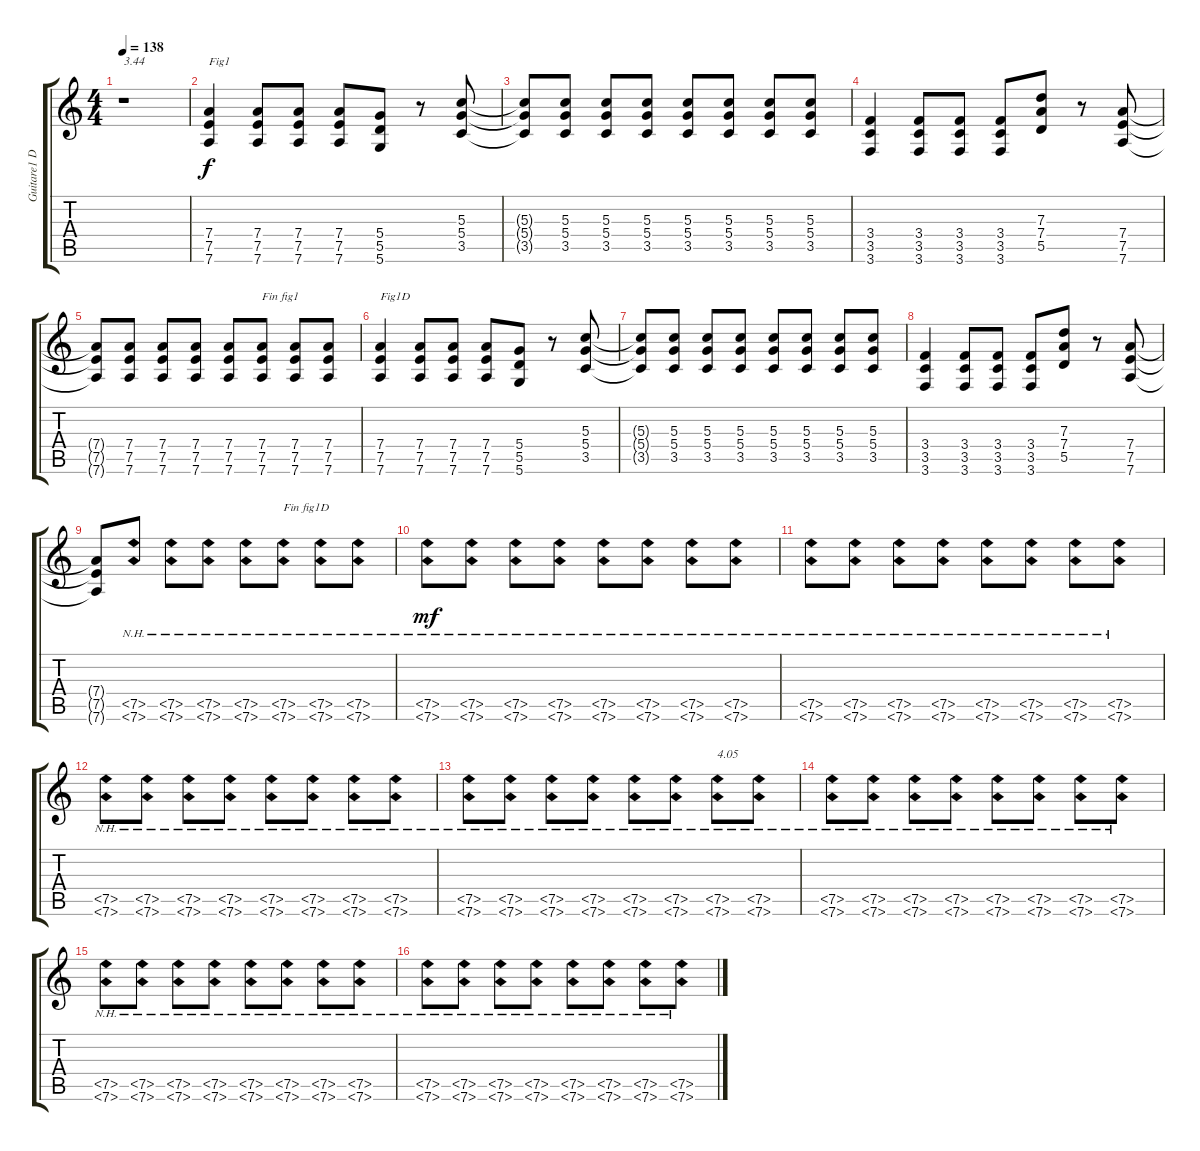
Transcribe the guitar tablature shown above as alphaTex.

\track ("Guitare1 Dr-D" "Guitare1 D") {instrument overdrivenguitar}
\staff {score tabs}
\tuning (E4 B3 G3 D3 A2 D2) {hide}
\ts (4 4)
\tempo 138
\clef g2
\ks c
r.1{txt "3.44" dy f} |
(7.4 7.5 7.6).4{txt "Fig1"} (7.4 7.5 7.6).8 (7.4 7.5 7.6).8 (7.4 7.5 7.6).8 (5.4 5.5 5.6).8 r.8 (5.3 5.4 3.5).8 |
(5.3{t} 5.4{t} 3.5{t}).8 (5.3 5.4 3.5).8 (5.3 5.4 3.5).8 (5.3 5.4 3.5).8 (5.3 5.4 3.5).8 (5.3 5.4 3.5).8 (5.3 5.4 3.5).8 (5.3 5.4 3.5).8 |
(3.4 3.5 3.6).4 (3.4 3.5 3.6).8 (3.4 3.5 3.6).8 (3.4 3.5 3.6).8 (7.3 7.4 5.5).8 r.8 (7.4 7.5 7.6).8 |
(7.4{t} 7.5{t} 7.6{t}).8 (7.4 7.5 7.6).8 (7.4 7.5 7.6).8 (7.4 7.5 7.6).8 (7.4 7.5 7.6).8 (7.4 7.5 7.6).8{txt "Fin fig1"} (7.4 7.5 7.6).8 (7.4 7.5 7.6).8 |
(7.4 7.5 7.6).4{txt "Fig1D"} (7.4 7.5 7.6).8 (7.4 7.5 7.6).8 (7.4 7.5 7.6).8 (5.4 5.5 5.6).8 r.8 (5.3 5.4 3.5).8 |
(5.3{t} 5.4{t} 3.5{t}).8 (5.3 5.4 3.5).8 (5.3 5.4 3.5).8 (5.3 5.4 3.5).8 (5.3 5.4 3.5).8 (5.3 5.4 3.5).8 (5.3 5.4 3.5).8 (5.3 5.4 3.5).8 |
(3.4 3.5 3.6).4 (3.4 3.5 3.6).8 (3.4 3.5 3.6).8 (3.4 3.5 3.6).8 (7.3 7.4 5.5).8 r.8 (7.4 7.5 7.6).8 |
(7.4{t} 7.5{t} 7.6{t}).8 (7.5{nh} 7.6{nh}).8 (7.5{nh} 7.6{nh}).8 (7.5{nh} 7.6{nh}).8 (7.5{nh} 7.6{nh}).8 (7.5{nh} 7.6{nh}).8{txt "Fin fig1D"} (7.5{nh} 7.6{nh}).8 (7.5{nh} 7.6{nh}).8 |
(7.5{nh} 7.6{nh}).8{dy mf} (7.5{nh} 7.6{nh}).8 (7.5{nh} 7.6{nh}).8 (7.5{nh} 7.6{nh}).8 (7.5{nh} 7.6{nh}).8 (7.5{nh} 7.6{nh}).8 (7.5{nh} 7.6{nh}).8 (7.5{nh} 7.6{nh}).8 |
(7.5{nh} 7.6{nh}).8 (7.5{nh} 7.6{nh}).8 (7.5{nh} 7.6{nh}).8 (7.5{nh} 7.6{nh}).8 (7.5{nh} 7.6{nh}).8 (7.5{nh} 7.6{nh}).8 (7.5{nh} 7.6{nh}).8 (7.5{nh} 7.6{nh}).8 |
(7.5{nh} 7.6{nh}).8 (7.5{nh} 7.6{nh}).8 (7.5{nh} 7.6{nh}).8 (7.5{nh} 7.6{nh}).8 (7.5{nh} 7.6{nh}).8 (7.5{nh} 7.6{nh}).8 (7.5{nh} 7.6{nh}).8 (7.5{nh} 7.6{nh}).8 |
(7.5{nh} 7.6{nh}).8 (7.5{nh} 7.6{nh}).8 (7.5{nh} 7.6{nh}).8 (7.5{nh} 7.6{nh}).8 (7.5{nh} 7.6{nh}).8 (7.5{nh} 7.6{nh}).8 (7.5{nh} 7.6{nh}).8{txt "4.05"} (7.5{nh} 7.6{nh}).8 |
(7.5{nh} 7.6{nh}).8 (7.5{nh} 7.6{nh}).8 (7.5{nh} 7.6{nh}).8 (7.5{nh} 7.6{nh}).8 (7.5{nh} 7.6{nh}).8 (7.5{nh} 7.6{nh}).8 (7.5{nh} 7.6{nh}).8 (7.5{nh} 7.6{nh}).8 |
(7.5{nh} 7.6{nh}).8 (7.5{nh} 7.6{nh}).8 (7.5{nh} 7.6{nh}).8 (7.5{nh} 7.6{nh}).8 (7.5{nh} 7.6{nh}).8 (7.5{nh} 7.6{nh}).8 (7.5{nh} 7.6{nh}).8 (7.5{nh} 7.6{nh}).8 |
(7.5{nh} 7.6{nh}).8 (7.5{nh} 7.6{nh}).8 (7.5{nh} 7.6{nh}).8 (7.5{nh} 7.6{nh}).8 (7.5{nh} 7.6{nh}).8 (7.5{nh} 7.6{nh}).8 (7.5{nh} 7.6{nh}).8 (7.5{nh} 7.6{nh}).8
